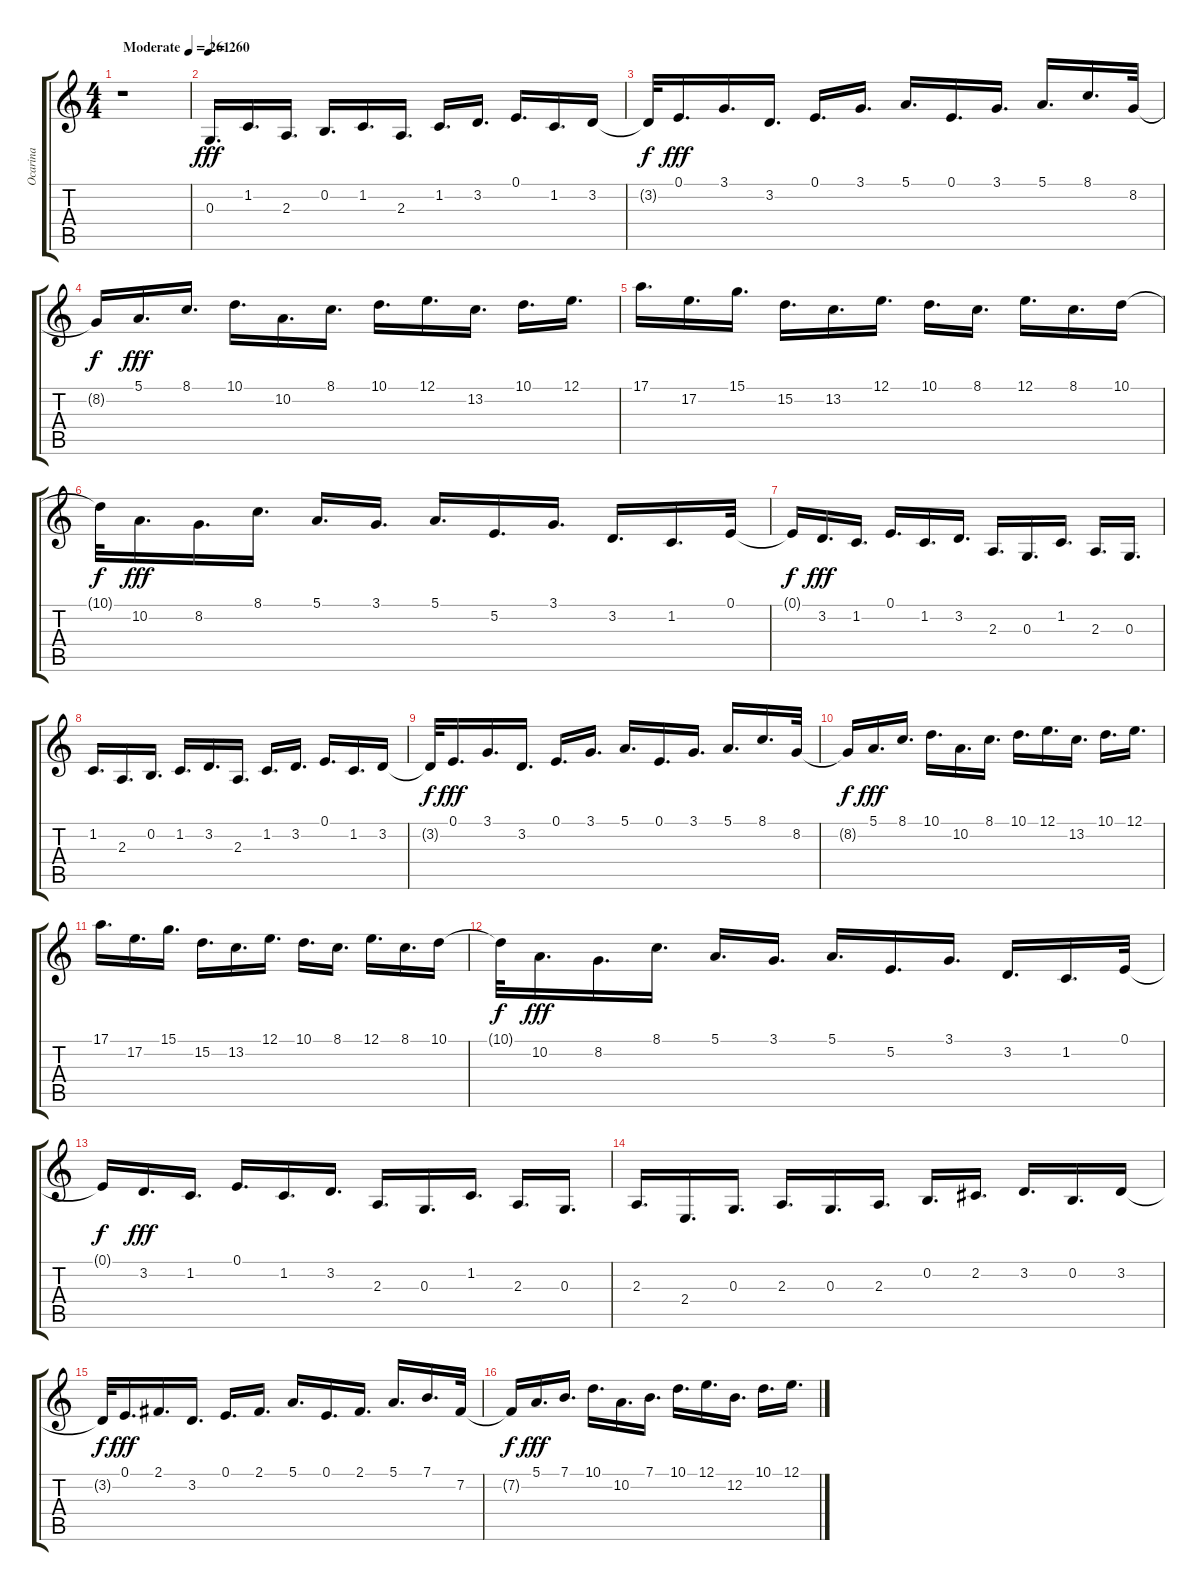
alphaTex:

\track ("Ocarina" "Ocarina") {instrument ocarina}
\staff {score tabs}
\tuning (E4 B3 G3 D3 A2 E2) {hide}
\ts (4 4)
\tempo (261 "Moderate")
\clef g2
\ks c
r.1{dy fff instrument ocarina} |
\tempo 260
0.3.16{d} 1.2.16{d} 2.3.16{d} 0.2.16{d} 1.2.16{d} 2.3.16{d} 1.2.16{d} 3.2.16{d} 0.1.16{d} 1.2.16{d} 3.2.16 |
3.2{t}.32{dy f} 0.1.16{d dy fff} 3.1.16{d} 3.2.16{d} 0.1.16{d} 3.1.16{d} 5.1.16{d} 0.1.16{d} 3.1.16{d} 5.1.16{d} 8.1.16{d} 8.2.32 |
8.2{t}.16{dy f} 5.1.16{d dy fff} 8.1.16{d} 10.1.16{d} 10.2.16{d} 8.1.16{d} 10.1.16{d} 12.1.16{d} 13.2.16{d} 10.1.16{d} 12.1.16{d} |
17.1.16{d} 17.2.16{d} 15.1.16{d} 15.2.16{d} 13.2.16{d} 12.1.16{d} 10.1.16{d} 8.1.16{d} 12.1.16{d} 8.1.16{d} 10.1.16 |
10.1{t}.32{dy f} 10.2.16{d dy fff} 8.2.16{d} 8.1.16{d} 5.1.16{d} 3.1.16{d} 5.1.16{d} 5.2.16{d} 3.1.16{d} 3.2.16{d} 1.2.16{d} 0.1.32 |
0.1{t}.16{dy f} 3.2.16{d dy fff} 1.2.16{d} 0.1.16{d} 1.2.16{d} 3.2.16{d} 2.3.16{d} 0.3.16{d} 1.2.16{d} 2.3.16{d} 0.3.16{d} |
1.2.16{d} 2.3.16{d} 0.2.16{d} 1.2.16{d} 3.2.16{d} 2.3.16{d} 1.2.16{d} 3.2.16{d} 0.1.16{d} 1.2.16{d} 3.2.16 |
3.2{t}.32{dy f} 0.1.16{d dy fff} 3.1.16{d} 3.2.16{d} 0.1.16{d} 3.1.16{d} 5.1.16{d} 0.1.16{d} 3.1.16{d} 5.1.16{d} 8.1.16{d} 8.2.32 |
8.2{t}.16{dy f} 5.1.16{d dy fff} 8.1.16{d} 10.1.16{d} 10.2.16{d} 8.1.16{d} 10.1.16{d} 12.1.16{d} 13.2.16{d} 10.1.16{d} 12.1.16{d} |
17.1.16{d} 17.2.16{d} 15.1.16{d} 15.2.16{d} 13.2.16{d} 12.1.16{d} 10.1.16{d} 8.1.16{d} 12.1.16{d} 8.1.16{d} 10.1.16 |
10.1{t}.32{dy f} 10.2.16{d dy fff} 8.2.16{d} 8.1.16{d} 5.1.16{d} 3.1.16{d} 5.1.16{d} 5.2.16{d} 3.1.16{d} 3.2.16{d} 1.2.16{d} 0.1.32 |
0.1{t}.16{dy f} 3.2.16{d dy fff} 1.2.16{d} 0.1.16{d} 1.2.16{d} 3.2.16{d} 2.3.16{d} 0.3.16{d} 1.2.16{d} 2.3.16{d} 0.3.16{d} |
2.3.16{d} 2.4.16{d} 0.3.16{d} 2.3.16{d} 0.3.16{d} 2.3.16{d} 0.2.16{d} 2.2.16{d} 3.2.16{d} 0.2.16{d} 3.2.16 |
3.2{t}.32{dy f} 0.1.16{d dy fff} 2.1.16{d} 3.2.16{d} 0.1.16{d} 2.1.16{d} 5.1.16{d} 0.1.16{d} 2.1.16{d} 5.1.16{d} 7.1.16{d} 7.2.32 |
7.2{t}.16{dy f} 5.1.16{d dy fff} 7.1.16{d} 10.1.16{d} 10.2.16{d} 7.1.16{d} 10.1.16{d} 12.1.16{d} 12.2.16{d} 10.1.16{d} 12.1.16{d}
